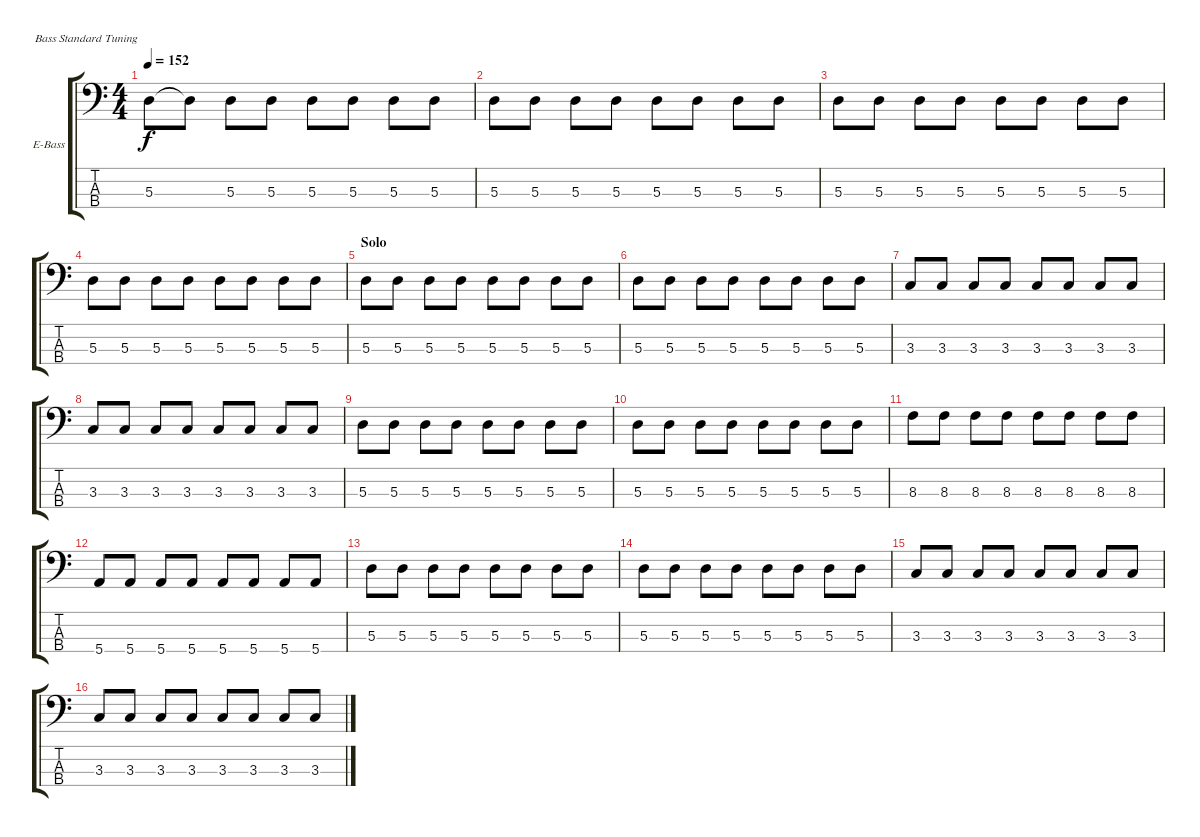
\bracketExtendMode groupsimilarinstruments
\firstSystemTrackNameOrientation horizontal
\otherSystemsTrackNameOrientation horizontal
\track ("Bass" "E-Bass") {instrument electricbasspick}
\staff {score tabs}
\tuning (G2 D2 A1 E1)
\ts (4 4)
\tempo 152
\clef f4
\ks c
5.3.8{dy f} 5.3{t}.8 5.3.8 5.3.8 5.3.8 5.3.8 5.3.8 5.3.8 |
5.3.8 5.3.8 5.3.8 5.3.8 5.3.8 5.3.8 5.3.8 5.3.8 |
5.3.8 5.3.8 5.3.8 5.3.8 5.3.8 5.3.8 5.3.8 5.3.8 |
5.3.8 5.3.8 5.3.8 5.3.8 5.3.8 5.3.8 5.3.8 5.3.8 |
\section ("" "Solo")
5.3.8 5.3.8 5.3.8 5.3.8 5.3.8 5.3.8 5.3.8 5.3.8 |
5.3.8 5.3.8 5.3.8 5.3.8 5.3.8 5.3.8 5.3.8 5.3.8 |
3.3.8 3.3.8 3.3.8 3.3.8 3.3.8 3.3.8 3.3.8 3.3.8 |
3.3.8 3.3.8 3.3.8 3.3.8 3.3.8 3.3.8 3.3.8 3.3.8 |
5.3.8 5.3.8 5.3.8 5.3.8 5.3.8 5.3.8 5.3.8 5.3.8 |
5.3.8 5.3.8 5.3.8 5.3.8 5.3.8 5.3.8 5.3.8 5.3.8 |
8.3.8 8.3.8 8.3.8 8.3.8 8.3.8 8.3.8 8.3.8 8.3.8 |
5.4.8 5.4.8 5.4.8 5.4.8 5.4.8 5.4.8 5.4.8 5.4.8 |
5.3.8 5.3.8 5.3.8 5.3.8 5.3.8 5.3.8 5.3.8 5.3.8 |
5.3.8 5.3.8 5.3.8 5.3.8 5.3.8 5.3.8 5.3.8 5.3.8 |
3.3.8 3.3.8 3.3.8 3.3.8 3.3.8 3.3.8 3.3.8 3.3.8 |
3.3.8 3.3.8 3.3.8 3.3.8 3.3.8 3.3.8 3.3.8 3.3.8
